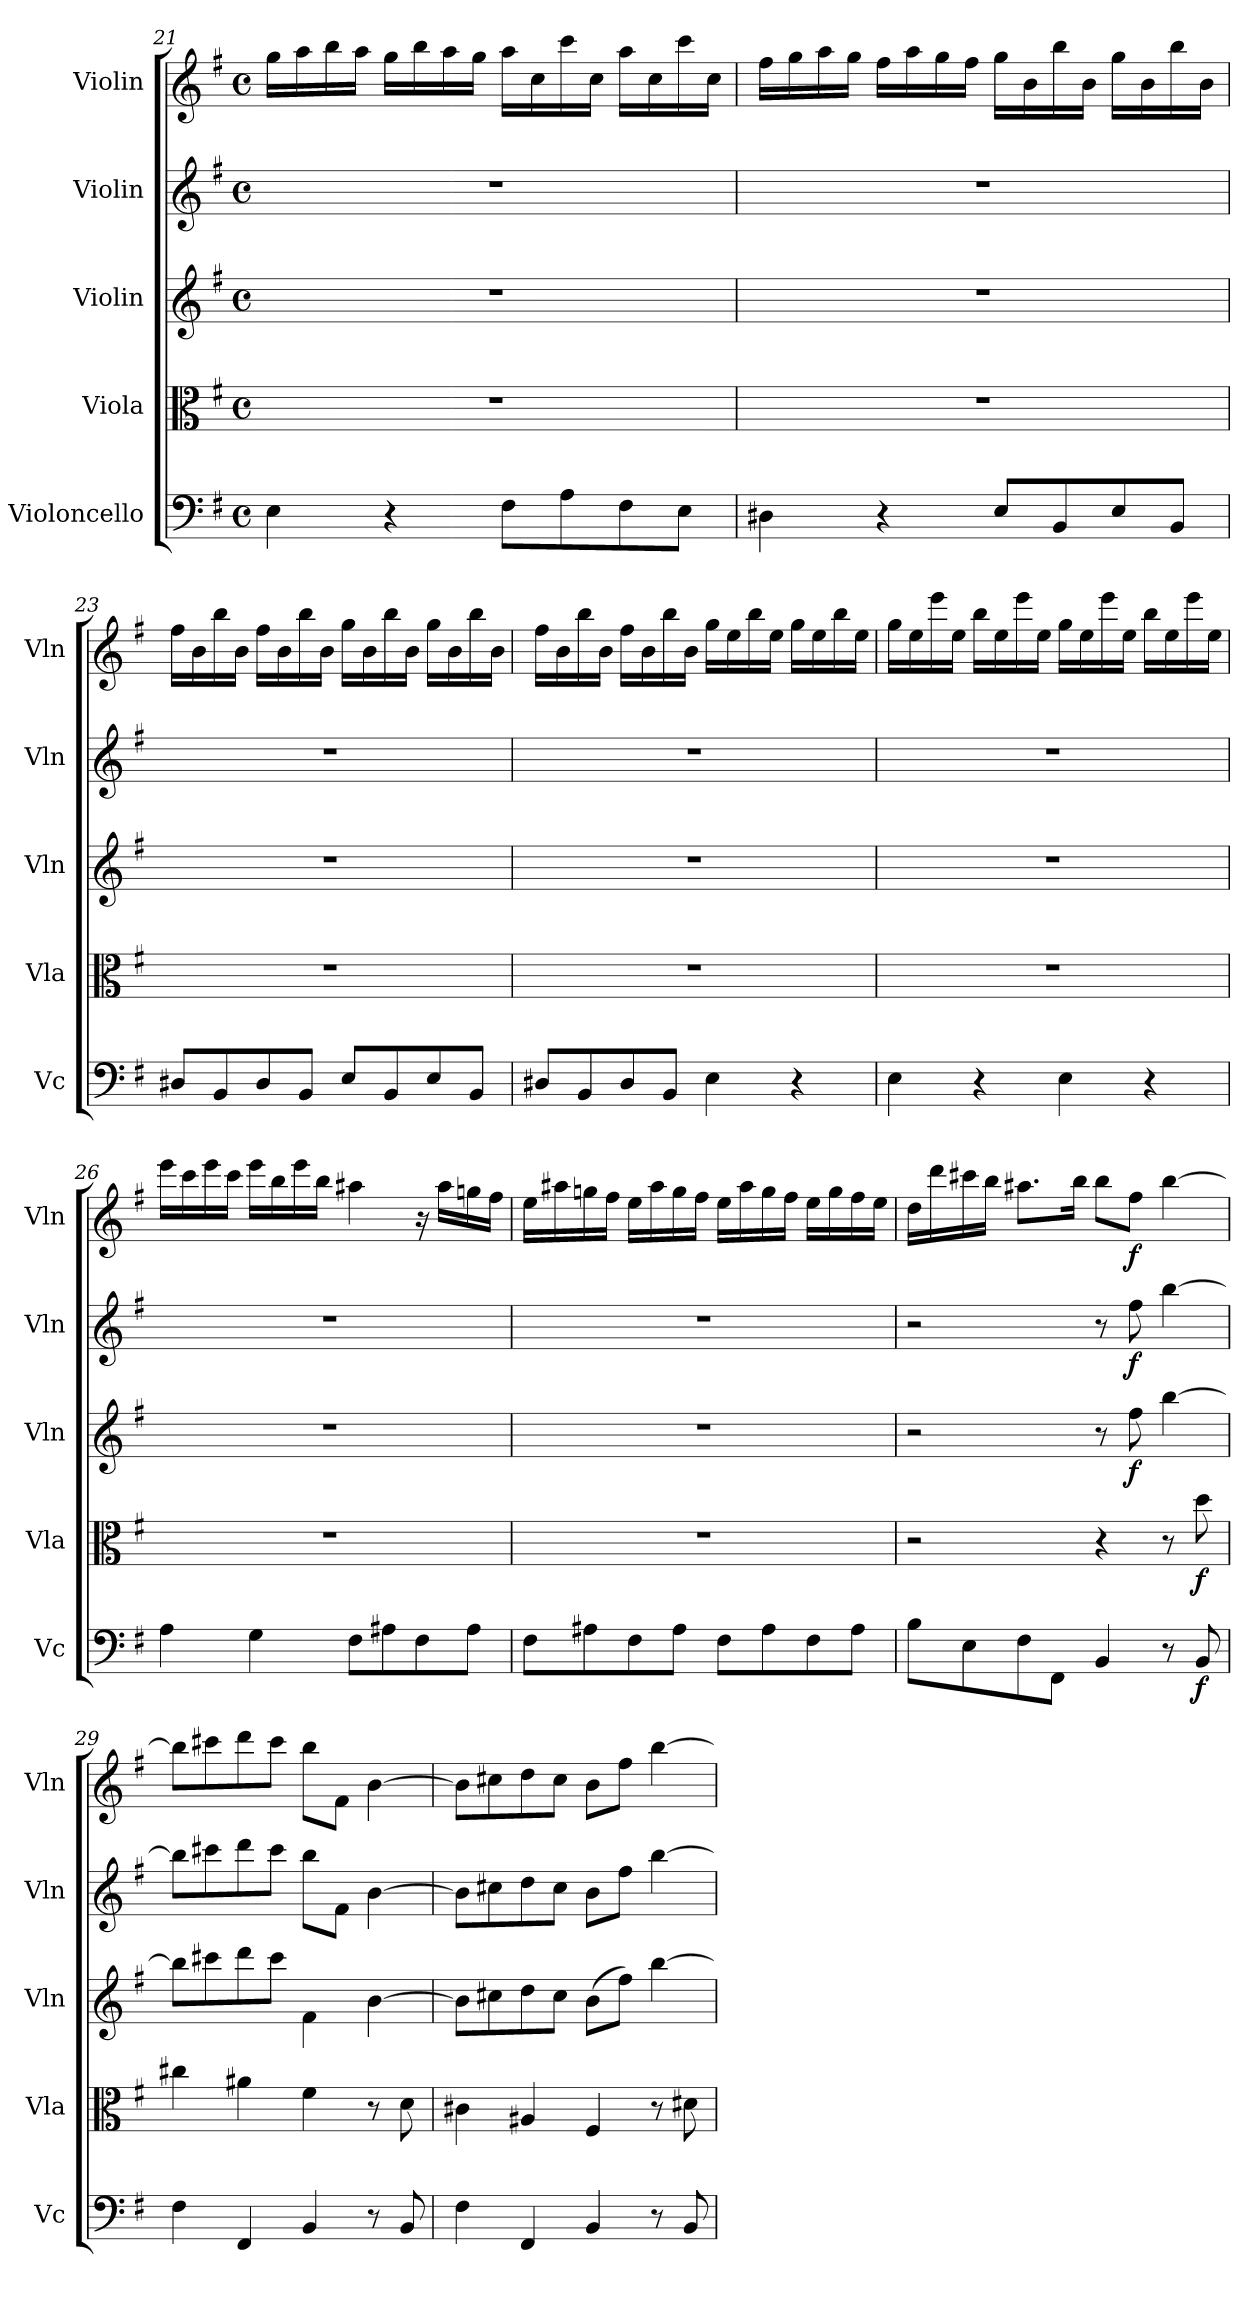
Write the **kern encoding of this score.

**kern	**dynam	**kern	**dynam	**kern	**dynam	**kern	**dynam	**kern	**dynam
*part5	*part5	*part4	*part4	*part3	*part3	*part2	*part2	*part1	*part1
*staff5	*staff5	*staff4	*staff4	*staff3	*staff3	*staff2	*staff2	*staff1	*staff1
*I"Violoncello	*	*I"Viola	*	*I"Violin	*	*I"Violin	*	*I"Violin	*
*I'Vc	*	*I'Vla	*	*I'Vln	*	*I'Vln	*	*I'Vln	*
*clefF4	*	*clefC3	*	*clefG2	*	*clefG2	*	*clefG2	*
*k[f#]	*	*k[f#]	*	*k[f#]	*	*k[f#]	*	*k[f#]	*
*M4/4	*	*M4/4	*	*M4/4	*	*M4/4	*	*M4/4	*
*met(c)	*	*met(c)	*	*met(c)	*	*met(c)	*	*met(c)	*
=21	=21	=21	=21	=21	=21	=21	=21	=21	=21
4E\	.	1r	.	1r	.	1r	.	16gg\LL	.
.	.	.	.	.	.	.	.	16aa\	.
.	.	.	.	.	.	.	.	16bb\	.
.	.	.	.	.	.	.	.	16aa\JJ	.
4r	.	.	.	.	.	.	.	16gg\LL	.
.	.	.	.	.	.	.	.	16bb\	.
.	.	.	.	.	.	.	.	16aa\	.
.	.	.	.	.	.	.	.	16gg\JJ	.
8F#\L	.	.	.	.	.	.	.	16aa\LL	.
.	.	.	.	.	.	.	.	16cc\	.
8A\	.	.	.	.	.	.	.	16ccc\	.
.	.	.	.	.	.	.	.	16cc\JJ	.
8F#\	.	.	.	.	.	.	.	16aa\LL	.
.	.	.	.	.	.	.	.	16cc\	.
8E\J	.	.	.	.	.	.	.	16ccc\	.
.	.	.	.	.	.	.	.	16cc\JJ	.
=22	=22	=22	=22	=22	=22	=22	=22	=22	=22
4D#X\	.	1r	.	1r	.	1r	.	16ff#\LL	.
.	.	.	.	.	.	.	.	16gg\	.
.	.	.	.	.	.	.	.	16aa\	.
.	.	.	.	.	.	.	.	16gg\JJ	.
4r	.	.	.	.	.	.	.	16ff#\LL	.
.	.	.	.	.	.	.	.	16aa\	.
.	.	.	.	.	.	.	.	16gg\	.
.	.	.	.	.	.	.	.	16ff#\JJ	.
8E/L	.	.	.	.	.	.	.	16gg\LL	.
.	.	.	.	.	.	.	.	16b\	.
8BB/	.	.	.	.	.	.	.	16bb\	.
.	.	.	.	.	.	.	.	16b\JJ	.
8E/	.	.	.	.	.	.	.	16gg\LL	.
.	.	.	.	.	.	.	.	16b\	.
8BB/J	.	.	.	.	.	.	.	16bb\	.
.	.	.	.	.	.	.	.	16b\JJ	.
=23	=23	=23	=23	=23	=23	=23	=23	=23	=23
8D#X/L	.	1r	.	1r	.	1r	.	16ff#\LL	.
.	.	.	.	.	.	.	.	16b\	.
8BB/	.	.	.	.	.	.	.	16bb\	.
.	.	.	.	.	.	.	.	16b\JJ	.
8D#/	.	.	.	.	.	.	.	16ff#\LL	.
.	.	.	.	.	.	.	.	16b\	.
8BB/J	.	.	.	.	.	.	.	16bb\	.
.	.	.	.	.	.	.	.	16b\JJ	.
8E/L	.	.	.	.	.	.	.	16gg\LL	.
.	.	.	.	.	.	.	.	16b\	.
8BB/	.	.	.	.	.	.	.	16bb\	.
.	.	.	.	.	.	.	.	16b\JJ	.
8E/	.	.	.	.	.	.	.	16gg\LL	.
.	.	.	.	.	.	.	.	16b\	.
8BB/J	.	.	.	.	.	.	.	16bb\	.
.	.	.	.	.	.	.	.	16b\JJ	.
=24	=24	=24	=24	=24	=24	=24	=24	=24	=24
8D#X/L	.	1r	.	1r	.	1r	.	16ff#\LL	.
.	.	.	.	.	.	.	.	16b\	.
8BB/	.	.	.	.	.	.	.	16bb\	.
.	.	.	.	.	.	.	.	16b\JJ	.
8D#/	.	.	.	.	.	.	.	16ff#\LL	.
.	.	.	.	.	.	.	.	16b\	.
8BB/J	.	.	.	.	.	.	.	16bb\	.
.	.	.	.	.	.	.	.	16b\JJ	.
4E\	.	.	.	.	.	.	.	16gg\LL	.
.	.	.	.	.	.	.	.	16ee\	.
.	.	.	.	.	.	.	.	16bb\	.
.	.	.	.	.	.	.	.	16ee\JJ	.
4r	.	.	.	.	.	.	.	16gg\LL	.
.	.	.	.	.	.	.	.	16ee\	.
.	.	.	.	.	.	.	.	16bb\	.
.	.	.	.	.	.	.	.	16ee\JJ	.
=25	=25	=25	=25	=25	=25	=25	=25	=25	=25
4E\	.	1r	.	1r	.	1r	.	16gg\LL	.
.	.	.	.	.	.	.	.	16ee\	.
.	.	.	.	.	.	.	.	16eee\	.
.	.	.	.	.	.	.	.	16ee\JJ	.
4r	.	.	.	.	.	.	.	16bb\LL	.
.	.	.	.	.	.	.	.	16ee\	.
.	.	.	.	.	.	.	.	16eee\	.
.	.	.	.	.	.	.	.	16ee\JJ	.
4E\	.	.	.	.	.	.	.	16gg\LL	.
.	.	.	.	.	.	.	.	16ee\	.
.	.	.	.	.	.	.	.	16eee\	.
.	.	.	.	.	.	.	.	16ee\JJ	.
4r	.	.	.	.	.	.	.	16bb\LL	.
.	.	.	.	.	.	.	.	16ee\	.
.	.	.	.	.	.	.	.	16eee\	.
.	.	.	.	.	.	.	.	16ee\JJ	.
=26	=26	=26	=26	=26	=26	=26	=26	=26	=26
4A\	.	1r	.	1r	.	1r	.	16eee\LL	.
.	.	.	.	.	.	.	.	16ccc\	.
.	.	.	.	.	.	.	.	16eee\	.
.	.	.	.	.	.	.	.	16ccc\JJ	.
4G\	.	.	.	.	.	.	.	16eee\LL	.
.	.	.	.	.	.	.	.	16bb\	.
.	.	.	.	.	.	.	.	16eee\	.
.	.	.	.	.	.	.	.	16bb\JJ	.
8F#\L	.	.	.	.	.	.	.	4aa#X\	.
8A#X\	.	.	.	.	.	.	.	.	.
8F#\	.	.	.	.	.	.	.	16r	.
.	.	.	.	.	.	.	.	16aa#\LL	.
8A#\J	.	.	.	.	.	.	.	16ggn\	.
.	.	.	.	.	.	.	.	16ff#\JJ	.
=27	=27	=27	=27	=27	=27	=27	=27	=27	=27
8F#\L	.	1r	.	1r	.	1r	.	16ee\LL	.
.	.	.	.	.	.	.	.	16aa#X\	.
8A#X\	.	.	.	.	.	.	.	16ggn\	.
.	.	.	.	.	.	.	.	16ff#\JJ	.
8F#\	.	.	.	.	.	.	.	16ee\LL	.
.	.	.	.	.	.	.	.	16aa#\	.
8A#\J	.	.	.	.	.	.	.	16gg\	.
.	.	.	.	.	.	.	.	16ff#\JJ	.
8F#\L	.	.	.	.	.	.	.	16ee\LL	.
.	.	.	.	.	.	.	.	16aa#\	.
8A#\	.	.	.	.	.	.	.	16gg\	.
.	.	.	.	.	.	.	.	16ff#\JJ	.
8F#\	.	.	.	.	.	.	.	16ee\LL	.
.	.	.	.	.	.	.	.	16gg\	.
8A#\J	.	.	.	.	.	.	.	16ff#\	.
.	.	.	.	.	.	.	.	16ee\JJ	.
=28	=28	=28	=28	=28	=28	=28	=28	=28	=28
8B\L	.	2r	.	2r	.	2r	.	16dd\LL	.
.	.	.	.	.	.	.	.	16ddd\	.
8E\	.	.	.	.	.	.	.	16ccc#X\	.
.	.	.	.	.	.	.	.	16bb\JJ	.
8F#\	.	.	.	.	.	.	.	8.aa#X\L	.
8FF#\J	.	.	.	.	.	.	.	.	.
.	.	.	.	.	.	.	.	16bb\Jk	.
4BB/	.	4r	.	8r	.	8r	.	8bb\L	.
.	.	.	.	8ff#\	f	8ff#\	f	8ff#\J	f
8r	.	8r	.	[4bb\	.	[4bb\	.	[4bb\	.
8BB/	f	8dd\	f	.	.	.	.	.	.
=29	=29	=29	=29	=29	=29	=29	=29	=29	=29
4F#\	.	4cc#X\	.	8bb\L]	.	8bb\L]	.	8bb\L]	.
.	.	.	.	8ccc#X\	.	8ccc#X\	.	8ccc#X\	.
4FF#/	.	4a#X\	.	8ddd\	.	8ddd\	.	8ddd\	.
.	.	.	.	8ccc#\J	.	8ccc#\J	.	8ccc#\J	.
4BB/	.	4f#\	.	4f#\	.	8bb\L	.	8bb\L	.
.	.	.	.	.	.	8f#\J	.	8f#\J	.
8r	.	8r	.	[4b\	.	[4b\	.	[4b\	.
8BB/	.	8d\	.	.	.	.	.	.	.
=30	=30	=30	=30	=30	=30	=30	=30	=30	=30
4F#\	.	4c#X\	.	8b\L]	.	8b\L]	.	8b\L]	.
.	.	.	.	8cc#X\	.	8cc#X\	.	8cc#X\	.
4FF#/	.	4A#X/	.	8dd\	.	8dd\	.	8dd\	.
.	.	.	.	8cc#\J	.	8cc#\J	.	8cc#\J	.
4BB/	.	4F#/	.	(8b\L	.	8b\L	.	8b\L	.
.	.	.	.	8ff#\J)	.	8ff#\J	.	8ff#\J	.
8r	.	8r	.	[4bb\	.	[4bb\	.	[4bb\	.
8BB/	.	8d#X\	.	.	.	.	.	.	.
=	=	=	=	=	=	=	=	=	=
*-	*-	*-	*-	*-	*-	*-	*-	*-	*-
